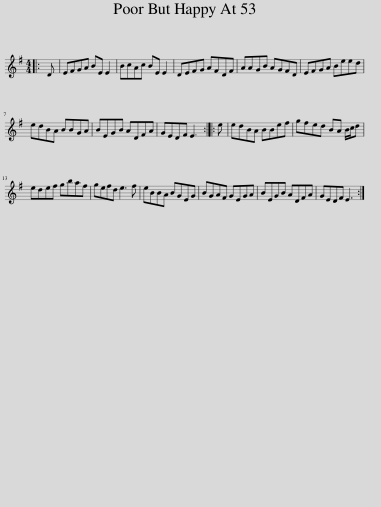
X:1
L:1/8
M:4/4
I:linebreak $
K:Emin
V:1 treble
V:1
|: D | EFGA BE E2 | BcAc BE E2 | DEFG AFDF | AAGB AGFD | %5
 EFGA Beed |$ edBA BBGA | BEGB ADFA | GEDF E3 :: e | %10
 edBA BBef | gfed BA B/c/d |$ edef gbaf | gefd e3 f | eBBA BGEG | %15
 BGAF GEGA | BEGB ADFA | GEDF E3 :| %18
